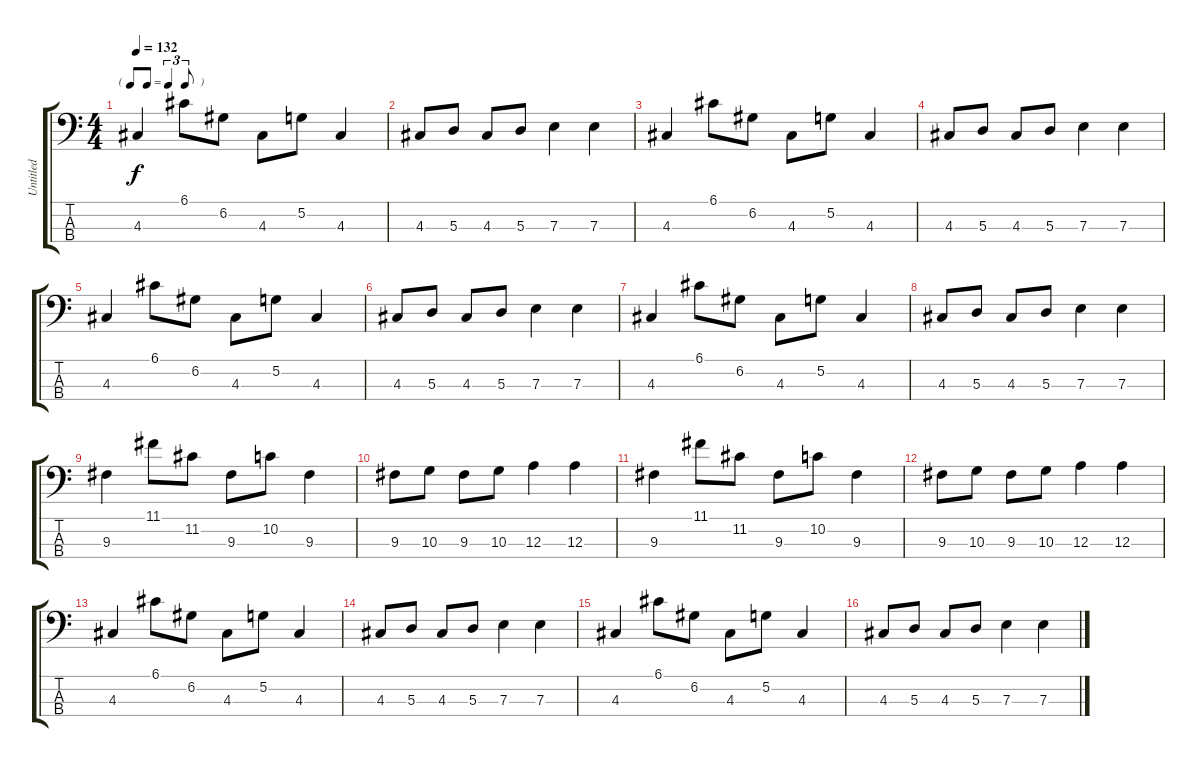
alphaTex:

\track ("Untitled" "Untitled") {instrument slapbass2}
\staff {score tabs}
\tuning (G2 D2 A1 E1) {hide}
\ts (4 4)
\tf triplet8th
\tempo 132
\clef f4
\ks c
4.3.4{dy f} 6.1.8 6.2.8 4.3.8 5.2.8 4.3.4 |
4.3.8 5.3.8 4.3.8 5.3.8 7.3.4 7.3.4 |
4.3.4 6.1.8 6.2.8 4.3.8 5.2.8 4.3.4 |
4.3.8 5.3.8 4.3.8 5.3.8 7.3.4 7.3.4 |
4.3.4 6.1.8 6.2.8 4.3.8 5.2.8 4.3.4 |
4.3.8 5.3.8 4.3.8 5.3.8 7.3.4 7.3.4 |
4.3.4 6.1.8 6.2.8 4.3.8 5.2.8 4.3.4 |
4.3.8 5.3.8 4.3.8 5.3.8 7.3.4 7.3.4 |
9.3.4 11.1.8 11.2.8 9.3.8 10.2.8 9.3.4 |
9.3.8 10.3.8 9.3.8 10.3.8 12.3.4 12.3.4 |
9.3.4 11.1.8 11.2.8 9.3.8 10.2.8 9.3.4 |
9.3.8 10.3.8 9.3.8 10.3.8 12.3.4 12.3.4 |
4.3.4 6.1.8 6.2.8 4.3.8 5.2.8 4.3.4 |
4.3.8 5.3.8 4.3.8 5.3.8 7.3.4 7.3.4 |
4.3.4 6.1.8 6.2.8 4.3.8 5.2.8 4.3.4 |
4.3.8 5.3.8 4.3.8 5.3.8 7.3.4 7.3.4
